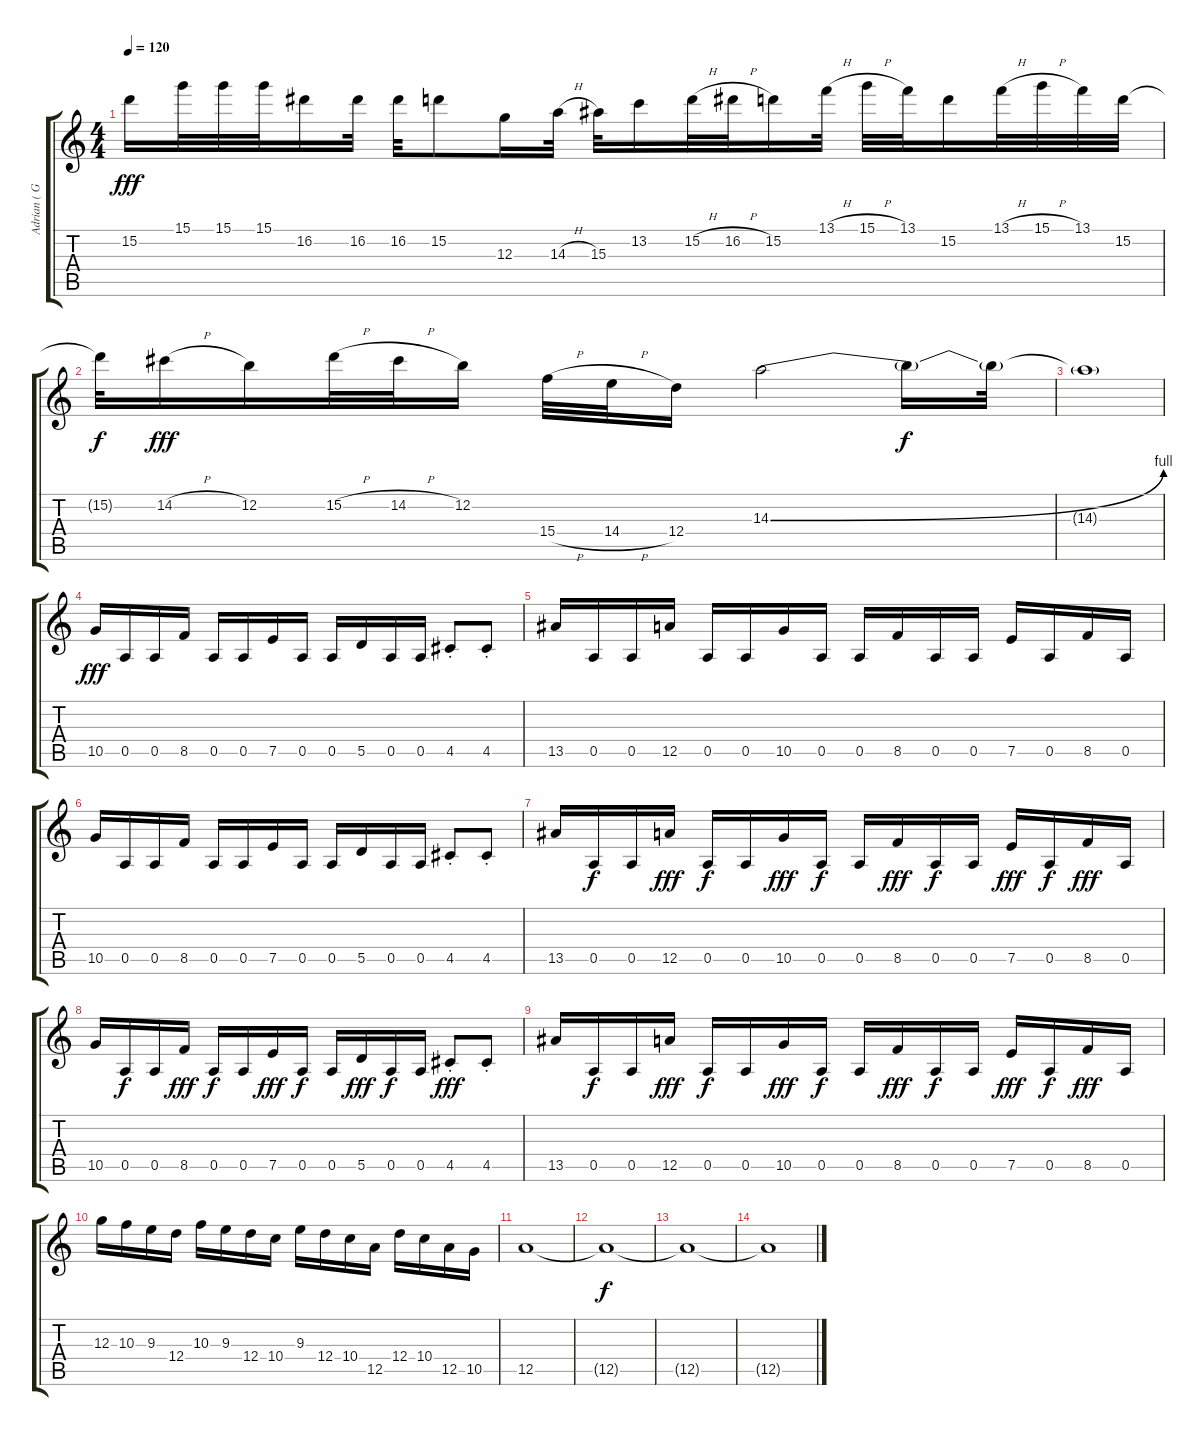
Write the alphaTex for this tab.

\track ("Adrian ( Guitar II )" "Adrian ( G") {instrument distortionguitar}
\staff {score tabs}
\tuning (E4 B3 G3 D3 A2 E2) {hide}
\ts (4 4)
\tempo 120
\clef g2
\ks c
15.2.16{dy fff} 15.1.32 15.1.32 15.1.32 16.2.16 16.2.32 16.2.32 15.2.8 12.3.16 14.3{h}.32 15.3.32 13.2.16 15.2{h}.32 16.2{h}.32 15.2.16 13.1{h}.32 15.1{h}.32 13.1.32 15.2.16 13.1{h}.32 15.1{h}.32 13.1.32 15.2.32 |
15.2{t}.32{dy f} 14.2{h}.16{dy fff} 12.2.16 15.2{h}.32 14.2{h}.32 12.2.16 15.4{h}.32 14.4{h}.32 12.4.16 14.3{be (bend 0 0 60 4)}.2 14.3{t}.16{dy f} 14.3{t}.32 |
14.3{t}.1{volume 15} |
10.5.16{dy fff} 0.5.16 0.5.16 8.5.16 0.5.16 0.5.16 7.5.16 0.5.16 0.5.16 5.5.16 0.5.16 0.5.16 4.5{st}.8 4.5{st}.8 |
13.5.16 0.5.16 0.5.16 12.5.16 0.5.16 0.5.16 10.5.16 0.5.16 0.5.16 8.5.16 0.5.16 0.5.16 7.5.16 0.5.16 8.5.16 0.5.16 |
10.5.16 0.5.16 0.5.16 8.5.16 0.5.16 0.5.16 7.5.16 0.5.16 0.5.16 5.5.16 0.5.16 0.5.16 4.5{st}.8 4.5{st}.8 |
13.5.16 0.5.16{dy f} 0.5.16 12.5.16{dy fff} 0.5.16{dy f} 0.5.16 10.5.16{dy fff} 0.5.16{dy f} 0.5.16 8.5.16{dy fff} 0.5.16{dy f} 0.5.16 7.5.16{dy fff} 0.5.16{dy f} 8.5.16{dy fff} 0.5.16 |
10.5.16 0.5.16{dy f} 0.5.16 8.5.16{dy fff} 0.5.16{dy f} 0.5.16 7.5.16{dy fff} 0.5.16{dy f} 0.5.16 5.5.16{dy fff} 0.5.16{dy f} 0.5.16 4.5{st}.8{dy fff} 4.5{st}.8 |
13.5.16 0.5.16{dy f} 0.5.16 12.5.16{dy fff} 0.5.16{dy f} 0.5.16 10.5.16{dy fff} 0.5.16{dy f} 0.5.16 8.5.16{dy fff} 0.5.16{dy f} 0.5.16 7.5.16{dy fff} 0.5.16{dy f} 8.5.16{dy fff} 0.5.16 |
12.3.16 10.3.16 9.3.16 12.4.16 10.3.16 9.3.16 12.4.16 10.4.16 9.3.16 12.4.16 10.4.16 12.5.16 12.4.16 10.4.16 12.5.16 10.5.16 |
12.5.1 |
12.5{t}.1{dy f} |
12.5{t}.1 |
12.5{t}.1
